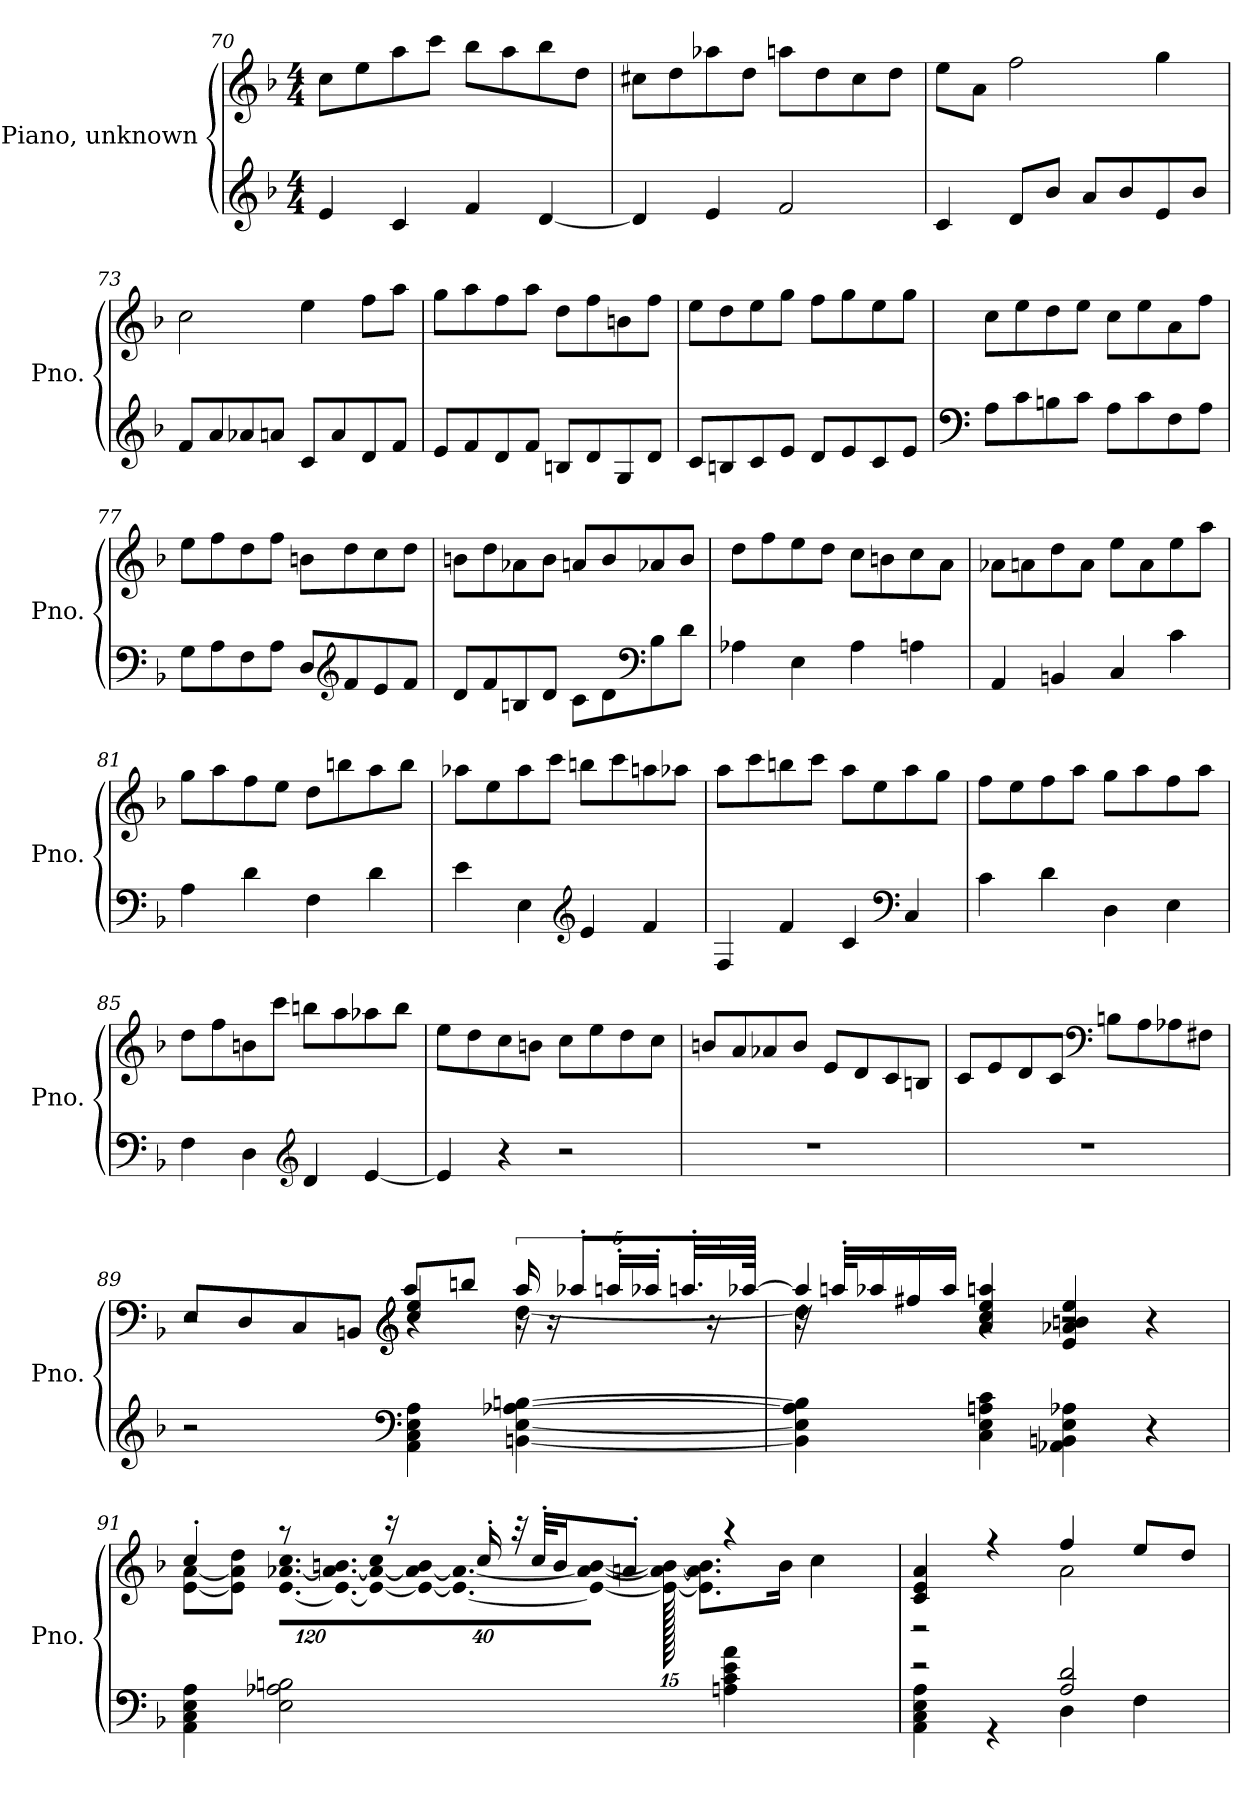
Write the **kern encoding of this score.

**kern	**kern
*part1	*part1
*staff2	*staff1
*I"Piano, unknown	*
*I'Pno.	*
*clefG2	*clefG2
*k[b-]	*k[b-]
*M4/4	*M4/4
=70	=70
4e/	8cc\L
.	8ee\
4c/	8aa\
.	8ccc\J
4f/	8bb-\L
.	8aa\
[4d/	8bb-\
.	8dd\J
=71	=71
4d/]	8cc#X\L
.	8dd\
4e/	8aa-X\
.	8dd\J
2f/	8aan\L
.	8dd\
.	8cc#\
.	8dd\J
!!LO:LB:g=z
=72	=72
4c/	8ee\L
.	8a\J
8d/L	2ff\
8b-/J	.
8a/L	.
8b-/	.
8e/	4gg\
8b-/J	.
=73	=73
8f/L	2cc\
8a/	.
8a-X/	.
8an/J	.
8c/L	4ee\
8a/	.
8d/	8ff\L
8f/J	8aa\J
=74	=74
8e/L	8gg\L
8f/	8aa\
8d/	8ff\
8f/J	8aa\J
8Bn/L	8dd\L
8d/	8ff\
8G/	8bn\
8d/J	8ff\J
=75	=75
8c/L	8ee\L
8Bn/	8dd\
8c/	8ee\
8e/J	8gg\J
8d/L	8ff\L
8e/	8gg\
8c/	8ee\
8e/J	8gg\J
!!LO:LB:g=z
=76	=76
*clefF4	*
8A\L	8cc\L
8c\	8ee\
8Bn\	8dd\
8c\J	8ee\J
8A\L	8cc\L
8c\	8ee\
8F\	8a\
8A\J	8ff\J
=77	=77
8G\L	8ee\L
8A\	8ff\
8F\	8dd\
8A\J	8ff\J
8D/L	8bn\L
*clefG2	*
8f/	8dd\
8e/	8cc\
8f/J	8dd\J
=78	=78
8d/L	8bn\L
8f/	8dd\
8Bn/	8a-X\
8d/J	8b\J
8c\L	8an/L
8d\	8b/
*clefF4	*
8B\	8a-X/
8d\J	8b/J
=79	=79
4A-X\	8dd\L
.	8ff\
4E\	8ee\
.	8dd\J
4A-\	8cc\L
.	8bn\
4An\	8cc\
.	8a\J
!!LO:LB:g=z
=80	=80
4AA/	8a-X\L
.	8an\
4BBn/	8dd\
.	8a\J
4C/	8ee\L
.	8a\
4c\	8ee\
.	8aa\J
=81	=81
4A\	8gg\L
.	8aa\
4d\	8ff\
.	8ee\J
4F\	8dd\L
.	8bbn\
4d\	8aa\
.	8bb\J
=82	=82
4e\	8aa-X\L
.	8ee\
4E\	8aa-\
.	8ccc\J
*clefG2	*
4e/	8bbn\L
.	8ccc\
4f/	8aan\
.	8aa-X\J
=83	=83
4F/	8aa\L
.	8ccc\
4f/	8bbn\
.	8ccc\J
4c/	8aa\L
.	8ee\
*clefF4	*
4C/	8aa\
.	8gg\J
!!LO:LB:g=z
=84	=84
4c\	8ff\L
.	8ee\
4d\	8ff\
.	8aa\J
4D\	8gg\L
.	8aa\
4E\	8ff\
.	8aa\J
=85	=85
4F\	8dd\L
.	8ff\
4D\	8bn\
.	8ccc\J
*clefG2	*
4d/	8bbn\L
.	8aa\
[4e/	8aa-X\
.	8bb\J
=86	=86
4e/]	8ee\L
.	8dd\
4r	8cc\
.	8bn\J
2r	8cc\L
.	8ee\
.	8dd\
.	8cc\J
=87	=87
1r	8bn/L
.	8a/
.	8a-X/
.	8b/J
.	8e/L
.	8d/
.	8c/
.	8Bn/J
!!LO:PB:g=z
=88	=88
1r	8c/L
.	8e/
.	8d/
.	8c/J
*	*clefF4
.	8Bn\L
.	8A\
.	8A-X\
.	8F#X\J
=89	=89
*	*^
*	*	*^
2r	2r	2r	8E/L
.	.	.	8D/
.	.	.	8C/
.	.	.	8BBn/J
*clefF4	*clefG2	*	*
4AA\ 4C\ 4E\ 4A\	4cc/ 4ee/	4r	8aa/L
.	.	.	8bbn/J
[4BBn\ [4E\ [4A-X\ [4Bn\	16r	[4dd\	20aa/
.	.	.	20r
.	8aa-X'/L	.	.
.	.	.	20aan'/LL
.	.	.	20aa-X'/JJ
.	32.aan'/LL	.	.
.	.	.	20r
.	[64aa-X/JJJk	.	.
!!LO:LB:g=z	!!	!!
=90	=90	=90	=90
4BB\] 4E\] 4A-\] 4B\]	4aa-/]	4dd\]	32r
.	.	.	32aan'/KLL
.	.	.	16aa-X/
.	.	.	16ff#X/
.	.	.	16aa-/JJ
4C\ 4E\ 4An\ 4c\	4r	4r	4a/ 4cc/ 4ee/ 4aan/
4AA-X\ 4BBn\ 4E\ 4A-X\	2r	2r	4e/ 4a-X/ 4bn/ 4ee/
4r	.	.	4r
*	*	*v	*v
=91	=91	=91
4AA\ 4C\ 4E\ 4A\	4cc'/	[8e\ [8a\L
.	.	8e\] 8a\] 8dd\J
*	*	*Xbrackettup
!	!	!LO:N:vis=32.
2E\ 2A-X\ 2Bn\	8r	[1920%103e\ [1920%103a-X\ 1920%103cc\LLL
!	!	!LO:N:vis=32.
.	.	1920%103e\_ 1920%103a-\_ 1920%103bn\
!	!	!LO:N:vis=32
.	.	640%23e\_ 640%23a-\_ 640%23cc\
.	16r	.
!	!	!LO:N:vis=32
.	.	640%23e\_ 640%23a-\_ 640%23b\
!	!	!LO:N:vis=32.
.	.	1920%103e\_ 1920%103a-\_
.	16cc'/	.
.	.	640%11e\_ 640%11a-\_ [640%11b\JJJ
.	32r	1920e\_ 1920a-\_ 1920b\_
.	.	8.e\] 8.a-\] 8.b\]L
.	32cc'/KLL	.
.	16b/J	.
.	8an'/J	.
.	.	16b\Jk
4An\ 4c\ 4e\ 4a\	4r	.
.	.	4cc\
1920ryy	1920ryy	.
=92	=92	=92
*^	*	*
2r	4AA\ 4C\ 4E\ 4A\	4c/ 4e/ 4a/	2r
.	4r	4r	.
2A/ 2d/	4D\	4ff/	2a\
.	4F\	8ee/L	.
.	.	8dd/J	.
*v	*v	*	*
*	*v	*v
=	=
*-	*-
